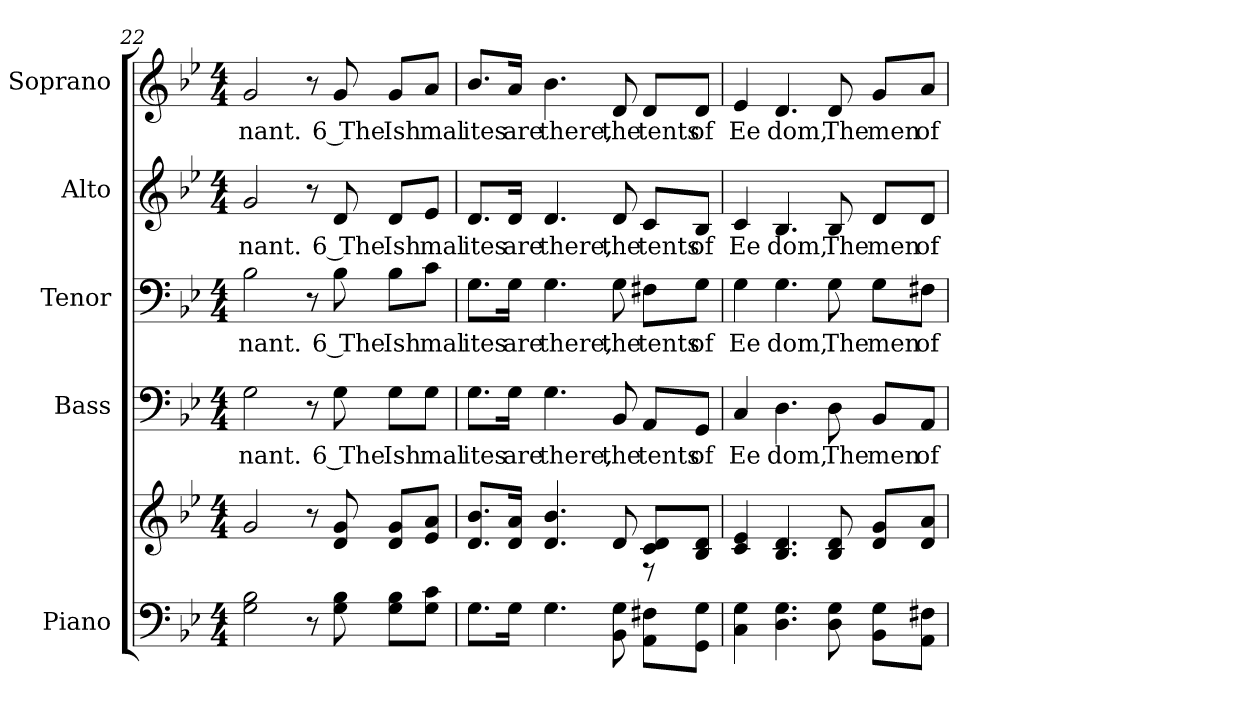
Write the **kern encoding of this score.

**kern	**kern	**kern	**text	**kern	**text	**kern	**text	**kern	**text
*part5	*part5	*part4	*part4	*part3	*part3	*part2	*part2	*part1	*part1
*staff6	*staff5	*staff4	*staff4	*staff3	*staff3	*staff2	*staff2	*staff1	*staff1
*I"Piano	*	*I"Bass	*	*I"Tenor	*	*I"Alto	*	*I"Soprano	*
*I'Pno.	*	*I'B.	*	*I'T.	*	*I'A.	*	*I'S.	*
*clefF4	*clefG2	*clefF4	*	*clefF4	*	*clefG2	*	*clefG2	*
*k[b-e-]	*k[b-e-]	*k[b-e-]	*	*k[b-e-]	*	*k[b-e-]	*	*k[b-e-]	*
*B-:	*B-:	*B-:	*	*B-:	*	*B-:	*	*B-:	*
*M4/4	*M4/4	*M4/4	*	*M4/4	*	*M4/4	*	*M4/4	*
=22	=22	=22	=22	=22	=22	=22	=22	=22	=22
!	!	!	!LO:LY:b:color=#000000	!	!	!	!	!	!
!	!	!	!	!	!LO:LY:b:color=#000000	!	!	!	!
!	!	!	!	!	!	!	!LO:LY:b:color=#000000	!	!
!	!	!	!	!	!	!	!	!	!LO:LY:b:color=#000000
2Gi\ 2B-i	2gi/	2Gi\	-nant.	2B-i\	-nant.	2gi/	-nant.	2gi/	-nant.
8r	8r	8r	.	8r	.	8r	.	8r	.
!	!	!	!LO:LY:b:color=#000000	!	!	!	!	!	!
!	!	!	!	!	!LO:LY:b:color=#000000	!	!	!	!
!	!	!	!	!	!	!	!LO:LY:b:color=#000000	!	!
!	!	!	!	!	!	!	!	!	!LO:LY:b:color=#000000
8Gi\ 8B-i	8di/ 8gi	8Gi\	6 The	8B-i\	6 The	8di/	6 The	8gi/	6 The
!	!	!	!LO:LY:b:color=#000000	!	!	!	!	!	!
!	!	!	!	!	!LO:LY:b:color=#000000	!	!	!	!
!	!	!	!	!	!	!	!LO:LY:b:color=#000000	!	!
!	!	!	!	!	!	!	!	!	!LO:LY:b:color=#000000
8Gi\ 8B-i\L	8di/ 8gi/L	8Gi\L	Ish	8B-i\L	Ish	8di/L	Ish	8gi/L	Ish
!	!	!	!LO:LY:b:color=#000000	!	!	!	!	!	!
!	!	!	!	!	!LO:LY:b:color=#000000	!	!	!	!
!	!	!	!	!	!	!	!LO:LY:b:color=#000000	!	!
!	!	!	!	!	!	!	!	!	!LO:LY:b:color=#000000
8Gi\ 8ci\J	8e-i/ 8ai/J	8Gi\J	mal	8ci\J	mal	8e-i/J	mal	8ai/J	mal
=23	=23	=23	=23	=23	=23	=23	=23	=23	=23
*	*^	*	*	*	*	*	*	*	*
!	!	!	!	!LO:LY:b:color=#000000	!	!	!	!	!	!
!	!	!	!	!	!	!LO:LY:b:color=#000000	!	!	!	!
!	!	!	!	!	!	!	!	!LO:LY:b:color=#000000	!	!
!	!	!	!	!	!	!	!	!	!	!LO:LY:b:color=#000000
8.Gi\L	8.di/ 8.b-i/L	2ryy	8.Gi\L	ites	8.Gi\L	ites	8.di/L	ites	8.b-i/L	ites
!	!	!	!	!LO:LY:b:color=#000000	!	!	!	!	!	!
!	!	!	!	!	!	!LO:LY:b:color=#000000	!	!	!	!
!	!	!	!	!	!	!	!	!LO:LY:b:color=#000000	!	!
!	!	!	!	!	!	!	!	!	!	!LO:LY:b:color=#000000
16Gi\Jk	16di/ 16ai/Jk	.	16Gi\Jk	are	16Gi\Jk	are	16di/Jk	are	16ai/Jk	are
!	!	!	!	!LO:LY:b:color=#000000	!	!	!	!	!	!
!	!	!	!	!	!	!LO:LY:b:color=#000000	!	!	!	!
!	!	!	!	!	!	!	!	!LO:LY:b:color=#000000	!	!
!	!	!	!	!	!	!	!	!	!	!LO:LY:b:color=#000000
4.Gi\	4.di/ 4.b-i	.	4.Gi\	there,	4.Gi\	there,	4.di/	there,	4.b-i\	there,
.	.	4ryy	.	.	.	.	.	.	.	.
!	!	!	!	!LO:LY:b:color=#000000	!	!	!	!	!	!
!	!	!	!	!	!	!LO:LY:b:color=#000000	!	!	!	!
!	!	!	!	!	!	!	!	!LO:LY:b:color=#000000	!	!
!	!	!	!	!	!	!	!	!	!	!LO:LY:b:color=#000000
8BB-i\ 8Gi	8di/	.	8BB-i/	the	8Gi\	the	8di/	the	8di/	the
!	!	!	!	!LO:LY:b:color=#000000	!	!	!	!	!	!
!	!	!	!	!	!	!LO:LY:b:color=#000000	!	!	!	!
!	!	!	!	!	!	!	!	!LO:LY:b:color=#000000	!	!
!	!	!	!	!	!	!	!	!	!	!LO:LY:b:color=#000000
8AAi\ 8F#Xi\L	8ci/ 8di/L	8r	8AAi/L	tents	8F#Xi\L	tents	8ci/L	tents	8di/L	tents
!	!	!	!	!LO:LY:b:color=#000000	!	!	!	!	!	!
!	!	!	!	!	!	!LO:LY:b:color=#000000	!	!	!	!
!	!	!	!	!	!	!	!	!LO:LY:b:color=#000000	!	!
!	!	!	!	!	!	!	!	!	!	!LO:LY:b:color=#000000
8GGi\ 8Gi\J	8B-i/ 8di/J	8ryy	8GGi/J	of	8Gi\J	of	8B-i/J	of	8di/J	of
*	*v	*v	*	*	*	*	*	*	*	*
!!LO:PB:g=z
=24	=24	=24	=24	=24	=24	=24	=24	=24	=24
*	*^	*	*	*	*	*	*	*	*
!	!	!	!	!LO:LY:b:color=#000000	!	!	!	!	!	!
*	*v	*v	*	*	*	*	*	*	*	*
*	*^	*	*	*	*	*	*	*	*
!	!	!	!	!	!	!LO:LY:b:color=#000000	!	!	!	!
*	*v	*v	*	*	*	*	*	*	*	*
*	*^	*	*	*	*	*	*	*	*
!	!	!	!	!	!	!	!	!LO:LY:b:color=#000000	!	!
*	*v	*v	*	*	*	*	*	*	*	*
*	*^	*	*	*	*	*	*	*	*
!	!	!	!	!	!	!	!	!	!	!LO:LY:b:color=#000000
*	*v	*v	*	*	*	*	*	*	*	*
4Ci\ 4Gi	4ci/ 4e-i	4Ci/	Ee	4Gi\	Ee	4ci/	Ee	4e-i/	Ee
!	!	!	!LO:LY:b:color=#000000	!	!	!	!	!	!
!	!	!	!	!	!LO:LY:b:color=#000000	!	!	!	!
!	!	!	!	!	!	!	!LO:LY:b:color=#000000	!	!
!	!	!	!	!	!	!	!	!	!LO:LY:b:color=#000000
4.Di\ 4.Gi	4.B-i/ 4.di	4.Di\	dom,	4.Gi\	dom,	4.B-i/	dom,	4.di/	dom,
!	!	!	!LO:LY:b:color=#000000	!	!	!	!	!	!
!	!	!	!	!	!LO:LY:b:color=#000000	!	!	!	!
!	!	!	!	!	!	!	!LO:LY:b:color=#000000	!	!
!	!	!	!	!	!	!	!	!	!LO:LY:b:color=#000000
8Di\ 8Gi	8B-i/ 8di	8Di\	The	8Gi\	The	8B-i/	The	8di/	The
!	!	!	!LO:LY:b:color=#000000	!	!	!	!	!	!
!	!	!	!	!	!LO:LY:b:color=#000000	!	!	!	!
!	!	!	!	!	!	!	!LO:LY:b:color=#000000	!	!
!	!	!	!	!	!	!	!	!	!LO:LY:b:color=#000000
8BB-i\ 8Gi\L	8di/ 8gi/L	8BB-i/L	men	8Gi\L	men	8di/L	men	8gi/L	men
!	!	!	!LO:LY:b:color=#000000	!	!	!	!	!	!
!	!	!	!	!	!LO:LY:b:color=#000000	!	!	!	!
!	!	!	!	!	!	!	!LO:LY:b:color=#000000	!	!
!	!	!	!	!	!	!	!	!	!LO:LY:b:color=#000000
8AAi\ 8F#Xi\J	8di/ 8ai/J	8AAi/J	of	8F#Xi\J	of	8di/J	of	8ai/J	of
=	=	=	=	=	=	=	=	=	=
*-	*-	*-	*-	*-	*-	*-	*-	*-	*-
